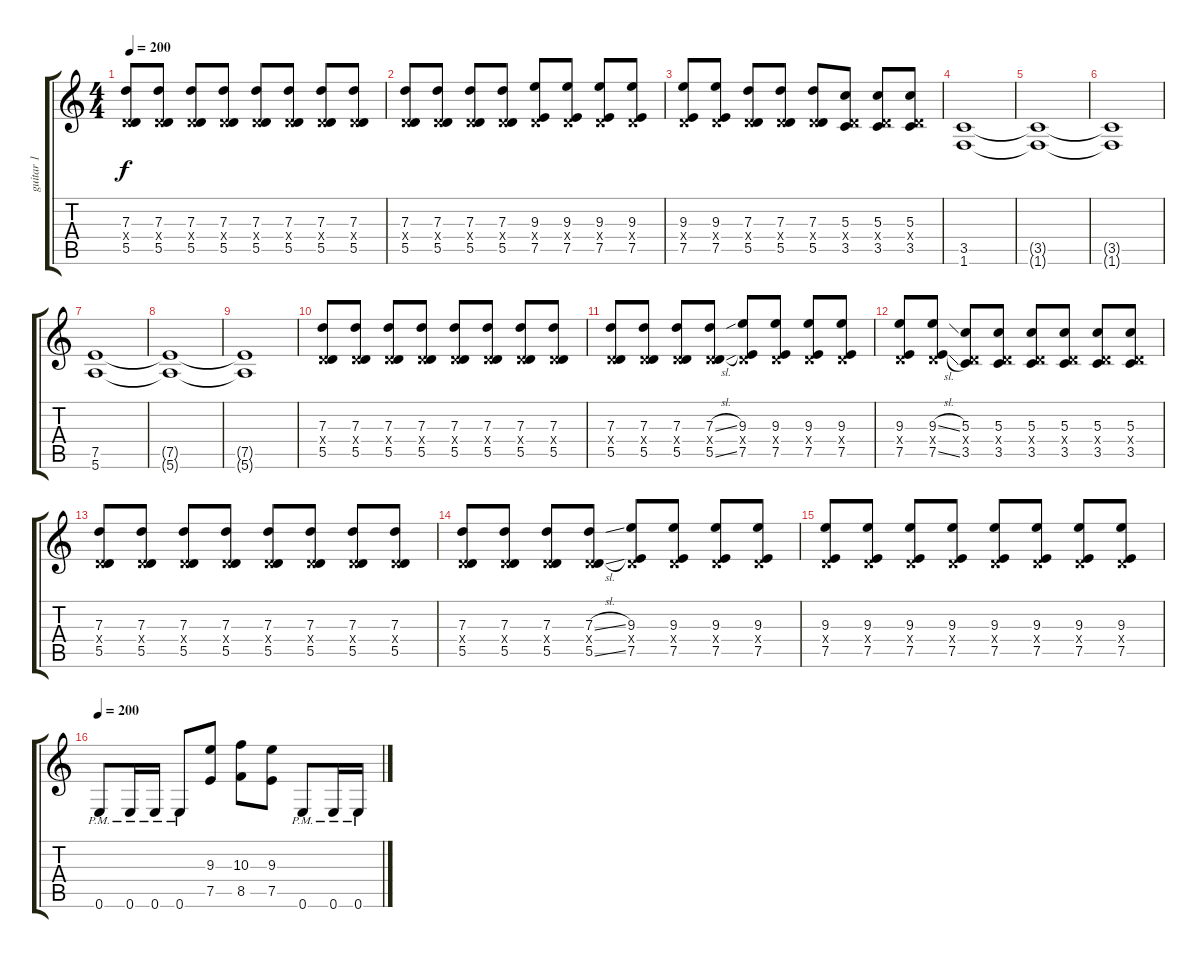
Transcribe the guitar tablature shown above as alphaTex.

\track ("guitar 1" "guitar 1") {instrument distortionguitar}
\staff {score tabs}
\tuning (E4 B3 G3 D3 A2 E2) {hide}
\ts (4 4)
\tempo 200
\clef g2
\ks c
(7.3 0.4{x} 5.5).8{dy f} (7.3 0.4{x} 5.5).8 (7.3 0.4{x} 5.5).8 (7.3 0.4{x} 5.5).8 (7.3 0.4{x} 5.5).8 (7.3 0.4{x} 5.5).8 (7.3 0.4{x} 5.5).8 (7.3 0.4{x} 5.5).8 |
(7.3 0.4{x} 5.5).8 (7.3 0.4{x} 5.5).8 (7.3 0.4{x} 5.5).8 (7.3 0.4{x} 5.5).8 (9.3 0.4{x} 7.5).8 (9.3 0.4{x} 7.5).8 (9.3 0.4{x} 7.5).8 (9.3 0.4{x} 7.5).8 |
(9.3 0.4{x} 7.5).8 (9.3 0.4{x} 7.5).8 (7.3 0.4{x} 5.5).8 (7.3 0.4{x} 5.5).8 (7.3 0.4{x} 5.5).8 (5.3 0.4{x} 3.5).8 (5.3 0.4{x} 3.5).8 (5.3 0.4{x} 3.5).8 |
(3.5 1.6).1 |
(3.5{t} 1.6{t}).1 |
(3.5{t} 1.6{t}).1 |
(7.5 5.6).1 |
(7.5{t} 5.6{t}).1 |
(7.5{t} 5.6{t}).1 |
(7.3 0.4{x} 5.5).8 (7.3 0.4{x} 5.5).8 (7.3 0.4{x} 5.5).8 (7.3 0.4{x} 5.5).8 (7.3 0.4{x} 5.5).8 (7.3 0.4{x} 5.5).8 (7.3 0.4{x} 5.5).8 (7.3 0.4{x} 5.5).8 |
(7.3 0.4{x} 5.5).8 (7.3 0.4{x} 5.5).8 (7.3 0.4{x} 5.5).8 (7.3{sl} 0.4{x} 5.5{sl}).8 (9.3 0.4{x} 7.5).8 (9.3 0.4{x} 7.5).8 (9.3 0.4{x} 7.5).8 (9.3 0.4{x} 7.5).8 |
(9.3 0.4{x} 7.5).8 (9.3{sl} 0.4{x} 7.5{sl}).8 (5.3 0.4{x} 3.5).8 (5.3 0.4{x} 3.5).8 (5.3 0.4{x} 3.5).8 (5.3 0.4{x} 3.5).8 (5.3 0.4{x} 3.5).8 (5.3 0.4{x} 3.5).8 |
(7.3 0.4{x} 5.5).8 (7.3 0.4{x} 5.5).8 (7.3 0.4{x} 5.5).8 (7.3 0.4{x} 5.5).8 (7.3 0.4{x} 5.5).8 (7.3 0.4{x} 5.5).8 (7.3 0.4{x} 5.5).8 (7.3 0.4{x} 5.5).8 |
(7.3 0.4{x} 5.5).8 (7.3 0.4{x} 5.5).8 (7.3 0.4{x} 5.5).8 (7.3{sl} 0.4{x} 5.5{sl}).8 (9.3 0.4{x} 7.5).8 (9.3 0.4{x} 7.5).8 (9.3 0.4{x} 7.5).8 (9.3 0.4{x} 7.5).8 |
(9.3 0.4{x} 7.5).8 (9.3 0.4{x} 7.5).8 (9.3 0.4{x} 7.5).8 (9.3 0.4{x} 7.5).8 (9.3 0.4{x} 7.5).8 (9.3 0.4{x} 7.5).8 (9.3 0.4{x} 7.5).8 (9.3 0.4{x} 7.5).8 |
\tempo 200
0.6{pm}.8 0.6{pm}.16 0.6{pm}.16 0.6{pm}.8 (9.3 7.5).8 (10.3 8.5).8 (9.3 7.5).8 0.6{pm}.8 0.6{pm}.16 0.6{pm}.16
